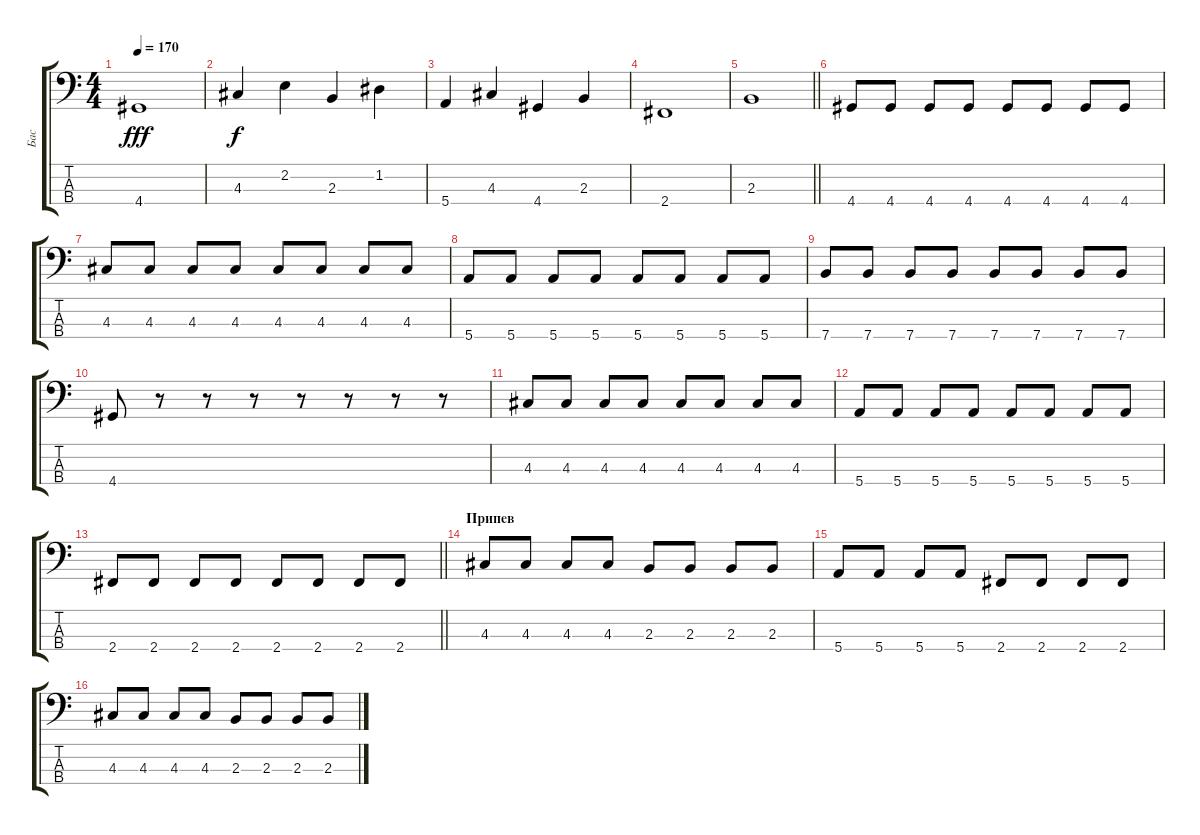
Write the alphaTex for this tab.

\track ("Бас" "Бас") {instrument electricbassfinger}
\staff {score tabs}
\tuning (G2 D2 A1 E1) {hide}
\ts (4 4)
\tempo 170
\clef f4
\ks c
4.4.1{dy fff} |
4.3.4{dy f} 2.2.4 2.3.4 1.2.4 |
5.4.4 4.3.4 4.4.4 2.3.4 |
2.4.1 |
\barLineRight lightlight
2.3.1 |
\section ("" " ")
4.4.8 4.4.8 4.4.8 4.4.8 4.4.8 4.4.8 4.4.8 4.4.8 |
4.3.8 4.3.8 4.3.8 4.3.8 4.3.8 4.3.8 4.3.8 4.3.8 |
5.4.8 5.4.8 5.4.8 5.4.8 5.4.8 5.4.8 5.4.8 5.4.8 |
7.4.8 7.4.8 7.4.8 7.4.8 7.4.8 7.4.8 7.4.8 7.4.8 |
4.4.8 r.8 r.8 r.8 r.8 r.8 r.8 r.8 |
4.3.8 4.3.8 4.3.8 4.3.8 4.3.8 4.3.8 4.3.8 4.3.8 |
5.4.8 5.4.8 5.4.8 5.4.8 5.4.8 5.4.8 5.4.8 5.4.8 |
\barLineRight lightlight
2.4.8 2.4.8 2.4.8 2.4.8 2.4.8 2.4.8 2.4.8 2.4.8 |
\section ("" "Припев")
4.3.8 4.3.8 4.3.8 4.3.8 2.3.8 2.3.8 2.3.8 2.3.8 |
5.4.8 5.4.8 5.4.8 5.4.8 2.4.8 2.4.8 2.4.8 2.4.8 |
4.3.8 4.3.8 4.3.8 4.3.8 2.3.8 2.3.8 2.3.8 2.3.8
